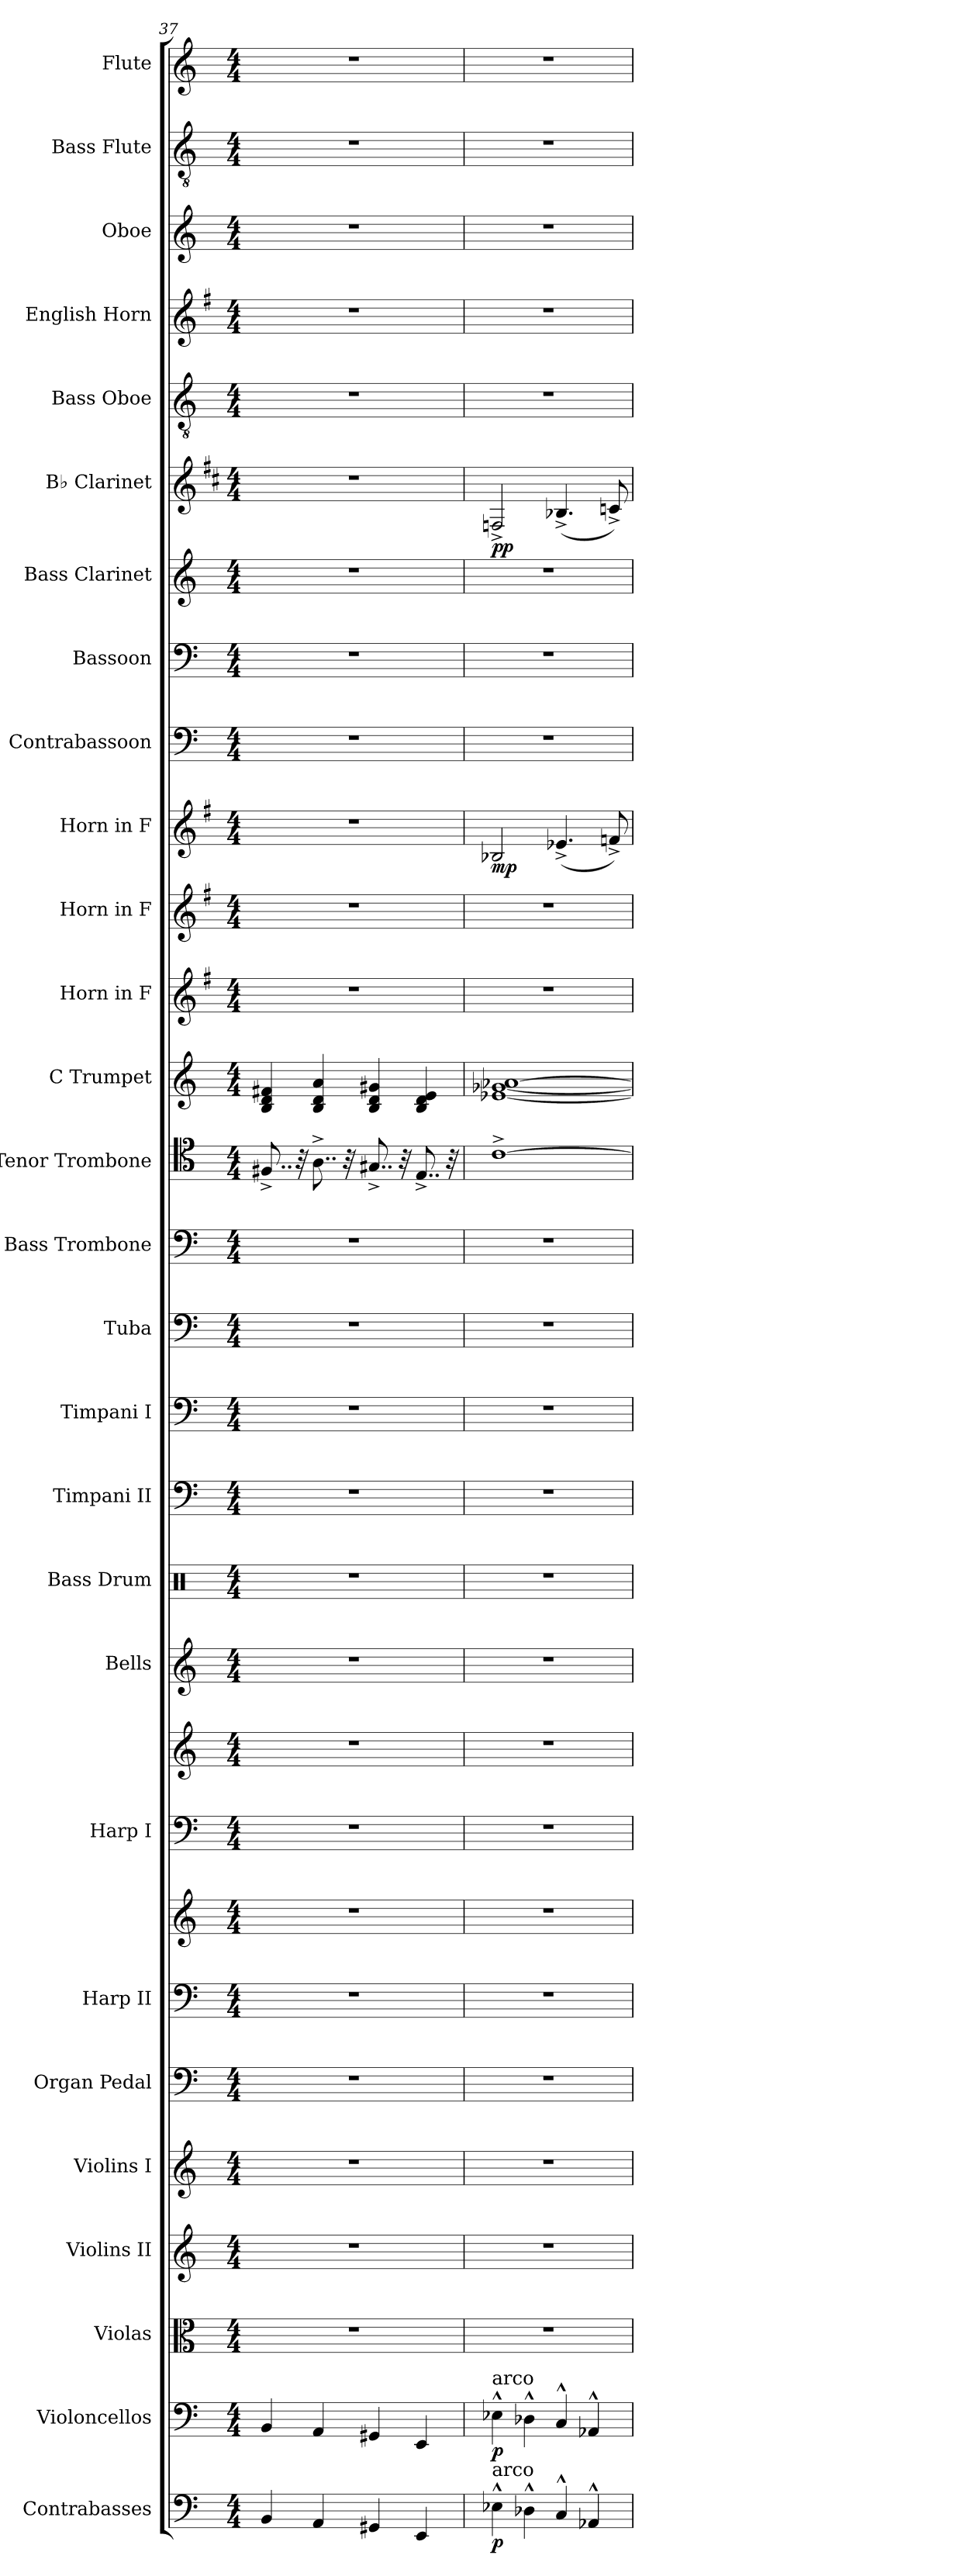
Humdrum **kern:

**kern	**dynam	**kern	**dynam	**kern	**kern	**kern	**kern	**kern	**kern	**kern	**kern	**kern	**kern	**kern	**kern	**kern	**kern	**kern	**kern	**kern	**kern	**kern	**dynam	**kern	**kern	**kern	**kern	**dynam	**kern	**kern	**kern	**kern	**kern
*part28	*part28	*part27	*part27	*part26	*part25	*part24	*part23	*part22	*part22	*part21	*part21	*part20	*part19	*part18	*part17	*part16	*part15	*part14	*part13	*part12	*part11	*part10	*part10	*part9	*part8	*part7	*part6	*part6	*part5	*part4	*part3	*part2	*part1
*staff30	*staff30	*staff29	*staff29	*staff28	*staff27	*staff26	*staff25	*staff24	*staff23	*staff22	*staff21	*staff20	*staff19	*staff18	*staff17	*staff16	*staff15	*staff14	*staff13	*staff12	*staff11	*staff10	*staff10	*staff9	*staff8	*staff7	*staff6	*staff6	*staff5	*staff4	*staff3	*staff2	*staff1
*I"Contrabasses	*	*I"Violoncellos	*	*I"Violas	*I"Violins II	*I"Violins I	*I"Organ Pedal	*I"Harp II	*	*I"Harp I	*	*I"Bells	*I"Bass Drum	*I"Timpani II	*I"Timpani I	*I"Tuba	*I"Bass Trombone	*I"Tenor Trombone	*I"C Trumpet	*I"Horn in F	*I"Horn in F	*I"Horn in F	*	*I"Contrabassoon	*I"Bassoon	*I"Bass Clarinet	*I"B♭ Clarinet	*	*I"Bass Oboe	*I"English Horn	*I"Oboe	*I"Bass Flute	*I"Flute
*I'Cb.	*	*I'Vcs.	*	*I'Vlas.	*I'Vlns.	*I'Vlns.	*I'Org.	*I'Hrp.	*	*I'Hrp.	*	*	*I'B. Dr.	*I'Timp.	*I'Timp.	*I'Tba.	*I'B. Tbn.	*I'T. Tbn.	*I'C Tpt.	*	*	*	*	*I'Cbsn.	*I'Bsn.	*I'B. Cl.	*I'B♭ Cl.	*	*	*I'E. Hn.	*I'Ob.	*I'B. Fl.	*I'Fl.
*clefF4	*	*clefF4	*	*clefC3	*clefG2	*clefG2	*clefF4	*clefF4	*clefG2	*clefF4	*clefG2	*clefG2	*clefX	*clefF4	*clefF4	*clefF4	*clefF4	*clefC4	*clefG2	*clefG2	*clefG2	*clefG2	*	*clefF4	*clefF4	*clefG2	*clefG2	*	*clefGv2	*clefG2	*clefG2	*clefGv2	*clefG2
*ITrd7c12	*	*	*	*	*	*	*	*	*	*	*	*	*	*	*	*	*	*	*	*ITrd4c7	*ITrd4c7	*ITrd4c7	*	*ITrd7c12	*	*ITrd8c14	*ITrd1c2	*	*	*ITrd4c7	*	*	*
*k[]	*	*k[]	*	*k[]	*k[]	*k[]	*k[]	*k[]	*k[]	*k[]	*k[]	*k[]	*k[]	*k[]	*k[]	*k[]	*k[]	*k[]	*k[]	*k[]	*k[]	*k[]	*	*k[]	*k[]	*k[]	*k[]	*	*k[]	*k[]	*k[]	*k[]	*k[]
*M4/4	*	*M4/4	*	*M4/4	*M4/4	*M4/4	*M4/4	*M4/4	*M4/4	*M4/4	*M4/4	*M4/4	*M4/4	*M4/4	*M4/4	*M4/4	*M4/4	*M4/4	*M4/4	*M4/4	*M4/4	*M4/4	*	*M4/4	*M4/4	*M4/4	*M4/4	*	*M4/4	*M4/4	*M4/4	*M4/4	*M4/4
=37	=37	=37	=37	=37	=37	=37	=37	=37	=37	=37	=37	=37	=37	=37	=37	=37	=37	=37	=37	=37	=37	=37	=37	=37	=37	=37	=37	=37	=37	=37	=37	=37	=37
4BBB/	.	4BB/	.	1r	1r	1r	1r	1r	1r	1r	1r	1r	1r	1r	1r	1r	1r	8..F#X^/	4B/ 4d/ 4f#X/	1r	1r	1r	.	1r	1r	1r	1r	.	1r	1r	1r	1r	1r
.	.	.	.	.	.	.	.	.	.	.	.	.	.	.	.	.	.	32r	.	.	.	.	.	.	.	.	.	.	.	.	.	.	.
4AAA/	.	4AA/	.	.	.	.	.	.	.	.	.	.	.	.	.	.	.	8..A^\	4B/ 4d/ 4a/	.	.	.	.	.	.	.	.	.	.	.	.	.	.
.	.	.	.	.	.	.	.	.	.	.	.	.	.	.	.	.	.	32r	.	.	.	.	.	.	.	.	.	.	.	.	.	.	.
4GGG#X/	.	4GG#X/	.	.	.	.	.	.	.	.	.	.	.	.	.	.	.	8..G#X^/	4B/ 4d/ 4g#X/	.	.	.	.	.	.	.	.	.	.	.	.	.	.
.	.	.	.	.	.	.	.	.	.	.	.	.	.	.	.	.	.	32r	.	.	.	.	.	.	.	.	.	.	.	.	.	.	.
4EEE/	.	4EE/	.	.	.	.	.	.	.	.	.	.	.	.	.	.	.	8..E^/	4B/ 4d/ 4e/	.	.	.	.	.	.	.	.	.	.	.	.	.	.
.	.	.	.	.	.	.	.	.	.	.	.	.	.	.	.	.	.	32r	.	.	.	.	.	.	.	.	.	.	.	.	.	.	.
=38	=38	=38	=38	=38	=38	=38	=38	=38	=38	=38	=38	=38	=38	=38	=38	=38	=38	=38	=38	=38	=38	=38	=38	=38	=38	=38	=38	=38	=38	=38	=38	=38	=38
!	!	!LO:TX:a:t=arco	!	!	!	!	!	!	!	!	!	!	!	!	!	!	!	!	!	!	!	!	!	!	!	!	!	!	!	!	!	!	!
!LO:TX:a:t=arco	!	!	!	!	!	!	!	!	!	!	!	!	!	!	!	!	!	!	!	!	!	!	!	!	!	!	!	!	!	!	!	!	!
!	!LO:DY:b	!	!LO:DY:b	!	!	!	!	!	!	!	!	!	!	!	!	!	!	!	!	!	!	!	!LO:DY:b	!	!	!	!	!LO:DY:b	!	!	!	!	!
4EE-X^^\	p	4E-X^^\	p	1r	1r	1r	1r	1r	1r	1r	1r	1r	1r	1r	1r	1r	1r	[1c^	[1e-X [1g-X [1a-X	1r	1r	2E-X/	mp	1r	1r	1r	2E-X^/	pp	1r	1r	1r	1r	1r
4DD-X^^\	.	4D-X^^\	.	.	.	.	.	.	.	.	.	.	.	.	.	.	.	.	.	.	.	.	.	.	.	.	.	.	.	.	.	.	.
4CC^^/	.	4C^^/	.	.	.	.	.	.	.	.	.	.	.	.	.	.	.	.	.	.	.	(4.A-X^/	.	.	.	.	(4.A-X^/	.	.	.	.	.	.
4AAA-X^^/	.	4AA-X^^/	.	.	.	.	.	.	.	.	.	.	.	.	.	.	.	.	.	.	.	.	.	.	.	.	.	.	.	.	.	.	.
.	.	.	.	.	.	.	.	.	.	.	.	.	.	.	.	.	.	.	.	.	.	8B-X^/)	.	.	.	.	8B-X^/)	.	.	.	.	.	.
=	=	=	=	=	=	=	=	=	=	=	=	=	=	=	=	=	=	=	=	=	=	=	=	=	=	=	=	=	=	=	=	=	=
*-	*-	*-	*-	*-	*-	*-	*-	*-	*-	*-	*-	*-	*-	*-	*-	*-	*-	*-	*-	*-	*-	*-	*-	*-	*-	*-	*-	*-	*-	*-	*-	*-	*-
